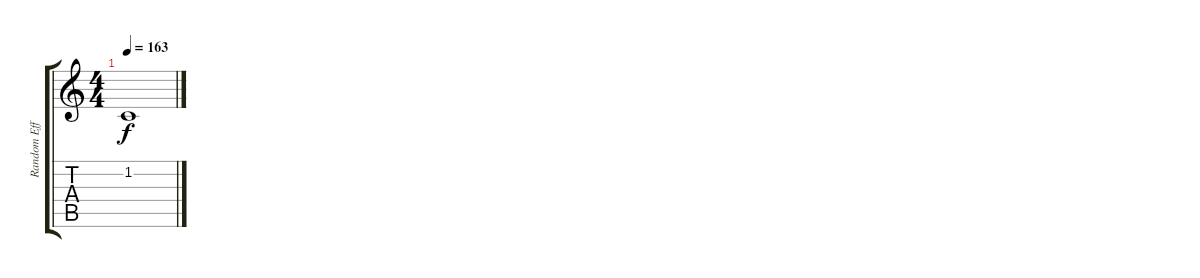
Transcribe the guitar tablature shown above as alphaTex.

\track ("Random Effects" "Random Eff") {instrument reversecymbal}
\staff {score tabs}
\tuning (E4 B3 G3 D3 A2 E2) {hide}
\ts (4 4)
\tempo 163
\clef g2
\ks c
1.2.1{dy f}
